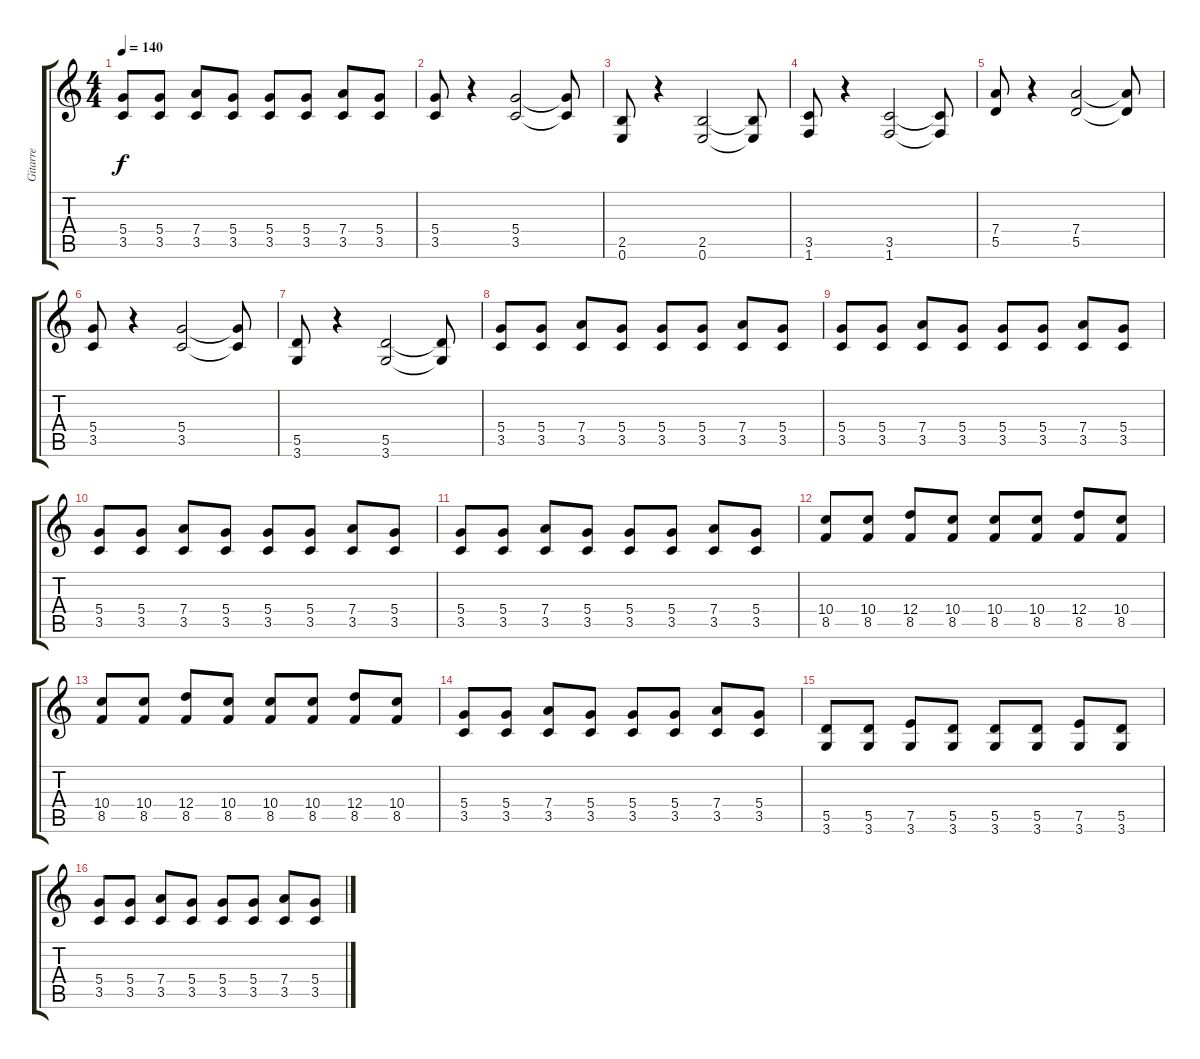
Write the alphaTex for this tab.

\track ("Gitarre" "Gitarre") {instrument overdrivenguitar}
\staff {score tabs}
\tuning (E4 B3 G3 D3 A2 E2) {hide}
\ts (4 4)
\tempo 140
\clef g2
\ks c
(5.4 3.5).8{dy f} (5.4 3.5).8 (7.4 3.5).8 (5.4 3.5).8 (5.4 3.5).8 (5.4 3.5).8 (7.4 3.5).8 (5.4 3.5).8 |
(5.4 3.5).8 r.4 (5.4 3.5).2 (5.4{t} 3.5{t}).8 |
(2.5 0.6).8 r.4 (2.5 0.6).2 (2.5{t} 0.6{t}).8 |
(3.5 1.6).8 r.4 (3.5 1.6).2 (3.5{t} 1.6{t}).8 |
(7.4 5.5).8 r.4 (7.4 5.5).2 (7.4{t} 5.5{t}).8 |
(5.4 3.5).8 r.4 (5.4 3.5).2 (5.4{t} 3.5{t}).8 |
(5.5 3.6).8 r.4 (5.5 3.6).2 (5.5{t} 3.6{t}).8 |
(5.4 3.5).8 (5.4 3.5).8 (7.4 3.5).8 (5.4 3.5).8 (5.4 3.5).8 (5.4 3.5).8 (7.4 3.5).8 (5.4 3.5).8 |
(5.4 3.5).8 (5.4 3.5).8 (7.4 3.5).8 (5.4 3.5).8 (5.4 3.5).8 (5.4 3.5).8 (7.4 3.5).8 (5.4 3.5).8 |
(5.4 3.5).8 (5.4 3.5).8 (7.4 3.5).8 (5.4 3.5).8 (5.4 3.5).8 (5.4 3.5).8 (7.4 3.5).8 (5.4 3.5).8 |
(5.4 3.5).8 (5.4 3.5).8 (7.4 3.5).8 (5.4 3.5).8 (5.4 3.5).8 (5.4 3.5).8 (7.4 3.5).8 (5.4 3.5).8 |
(10.4 8.5).8 (10.4 8.5).8 (12.4 8.5).8 (10.4 8.5).8 (10.4 8.5).8 (10.4 8.5).8 (12.4 8.5).8 (10.4 8.5).8 |
(10.4 8.5).8 (10.4 8.5).8 (12.4 8.5).8 (10.4 8.5).8 (10.4 8.5).8 (10.4 8.5).8 (12.4 8.5).8 (10.4 8.5).8 |
(5.4 3.5).8 (5.4 3.5).8 (7.4 3.5).8 (5.4 3.5).8 (5.4 3.5).8 (5.4 3.5).8 (7.4 3.5).8 (5.4 3.5).8 |
(5.5 3.6).8 (5.5 3.6).8 (7.5 3.6).8 (5.5 3.6).8 (5.5 3.6).8 (5.5 3.6).8 (7.5 3.6).8 (5.5 3.6).8 |
(5.4 3.5).8 (5.4 3.5).8 (7.4 3.5).8 (5.4 3.5).8 (5.4 3.5).8 (5.4 3.5).8 (7.4 3.5).8 (5.4 3.5).8
